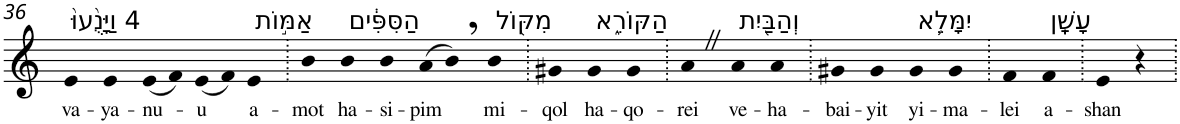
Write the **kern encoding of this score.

**kern	**text
*part1	*part1
*staff1	*staff1
*I"Piano	*
*I'Pno	*
!!LO:PB:g=z
*clefG2	*
*k[]	*
=36	=36
!LO:TX:a:t=4 וַיָּנֻ֙עוּ֙	!
!	!LO:LY:b
4e	va-
!	!LO:LY:b
4e	-ya-
!	!LO:LY:b
(8e	-nu-
8f)	.
!	!LO:LY:b
(8e	-u
8f)	.
!LO:TX:a:t=אַמּ֣וֹת	!
!	!LO:LY:b
4e	a-
=37.	=37.
!	!LO:LY:b
4b	-mot
!LO:TX:a:t=הַסִּפִּ֔ים	!
!	!LO:LY:b
4b	ha-
!	!LO:LY:b
4b	-si-
!	!LO:LY:b
(8a	-pim
8b,)	.
!LO:TX:a:t=מִקּ֖וֹל	!
!	!LO:LY:b
4b	mi-
=38.	=38.
!	!LO:LY:b
4g#X	-qol
!LO:TX:a:t=הַקּוֹרֵ֑א	!
!	!LO:LY:b
4g#	ha-
!	!LO:LY:b
4g#	-qo-
=39.	=39.
!	!LO:LY:b
4aZ	-rei
!LO:TX:a:t=וְהַבַּ֖יִת	!
!	!LO:LY:b
4a	ve-
!	!LO:LY:b
4a	-ha-
=40.	=40.
!	!LO:LY:b
4g#X	-bai-
!	!LO:LY:b
4g#	-yit
!LO:TX:a:t=יִמָּלֵ֥א	!
!	!LO:LY:b
4g#	yi-
!	!LO:LY:b
4g#	-ma-
=41.	=41.
!	!LO:LY:b
4f	-lei
!LO:TX:a:t=עָשָֽׁן	!
!	!LO:LY:b
4f	a-
=42.	=42.
!	!LO:LY:b
4e	-shan
4r	.
=.	=.
*-	*-
